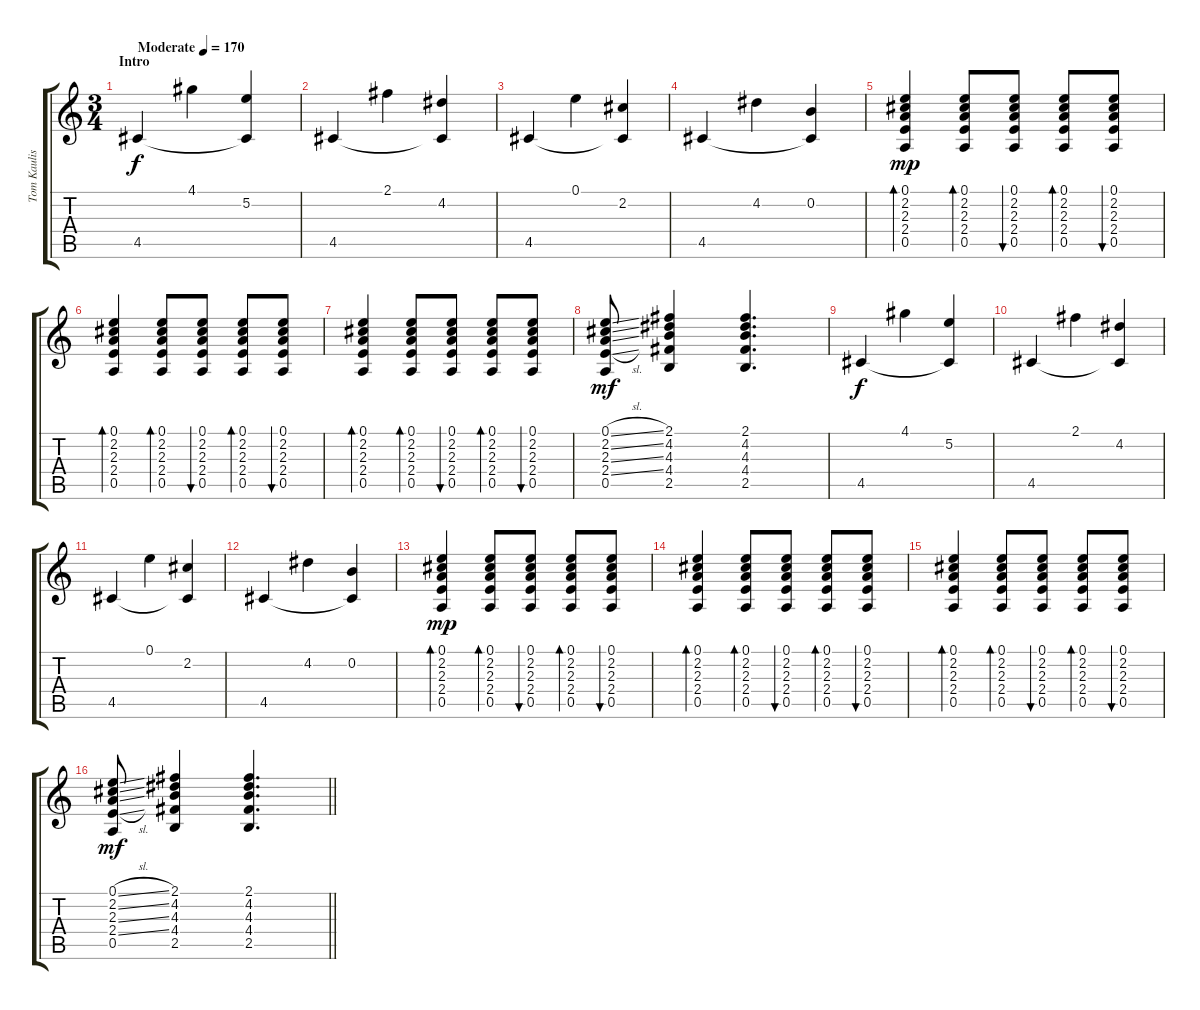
\track ("Tom Kaulist [ guitare ]" "Tom Kaulis") {instrument electricguitarmuted}
\staff {score tabs}
\tuning (E4 B3 G3 D3 A2 E2) {hide}
\ts (3 4)
\section ("" "Intro")
\tempo (170 "Moderate")
\clef g2
\ks c
4.5.4{dy f instrument electricguitarmuted} 4.1.4 (5.2 4.5{t}).4 |
4.5.4 2.1.4 (4.2 4.5{t}).4 |
4.5.4 0.1.4 (2.2 4.5{t}).4 |
4.5.4 4.2.4 (0.2 4.5{t}).4 |
(0.1 2.2 2.3 2.4 0.5).4{bd 60 dy mp} (0.1 2.2 2.3 2.4 0.5).8{bd 60} (0.1 2.2 2.3 2.4 0.5).8{bu 60} (0.1 2.2 2.3 2.4 0.5).8{bd 60} (0.1 2.2 2.3 2.4 0.5).8{bu 60} |
(0.1 2.2 2.3 2.4 0.5).4{bd 60} (0.1 2.2 2.3 2.4 0.5).8{bd 60} (0.1 2.2 2.3 2.4 0.5).8{bu 60} (0.1 2.2 2.3 2.4 0.5).8{bd 60} (0.1 2.2 2.3 2.4 0.5).8{bu 60} |
(0.1 2.2 2.3 2.4 0.5).4{bd 60} (0.1 2.2 2.3 2.4 0.5).8{bd 60} (0.1 2.2 2.3 2.4 0.5).8{bu 60} (0.1 2.2 2.3 2.4 0.5).8{bd 60} (0.1 2.2 2.3 2.4 0.5).8{bu 60} |
(0.1{sl} 2.2{sl} 2.3{sl} 2.4{sl} 0.5).8{dy mf} (2.1 4.2 4.3 4.4 2.5).4 (2.1 4.2 4.3 4.4 2.5).4{d} |
4.5.4{dy f} 4.1.4 (5.2 4.5{t}).4 |
4.5.4 2.1.4 (4.2 4.5{t}).4 |
4.5.4 0.1.4 (2.2 4.5{t}).4 |
4.5.4 4.2.4 (0.2 4.5{t}).4 |
(0.1 2.2 2.3 2.4 0.5).4{bd 60 dy mp} (0.1 2.2 2.3 2.4 0.5).8{bd 60} (0.1 2.2 2.3 2.4 0.5).8{bu 60} (0.1 2.2 2.3 2.4 0.5).8{bd 60} (0.1 2.2 2.3 2.4 0.5).8{bu 60} |
(0.1 2.2 2.3 2.4 0.5).4{bd 60} (0.1 2.2 2.3 2.4 0.5).8{bd 60} (0.1 2.2 2.3 2.4 0.5).8{bu 60} (0.1 2.2 2.3 2.4 0.5).8{bd 60} (0.1 2.2 2.3 2.4 0.5).8{bu 60} |
(0.1 2.2 2.3 2.4 0.5).4{bd 60} (0.1 2.2 2.3 2.4 0.5).8{bd 60} (0.1 2.2 2.3 2.4 0.5).8{bu 60} (0.1 2.2 2.3 2.4 0.5).8{bd 60} (0.1 2.2 2.3 2.4 0.5).8{bu 60} |
\barLineRight lightlight
(0.1{sl} 2.2{sl} 2.3{sl} 2.4{sl} 0.5).8{dy mf} (2.1 4.2 4.3 4.4 2.5).4 (2.1 4.2 4.3 4.4 2.5).4{d}
